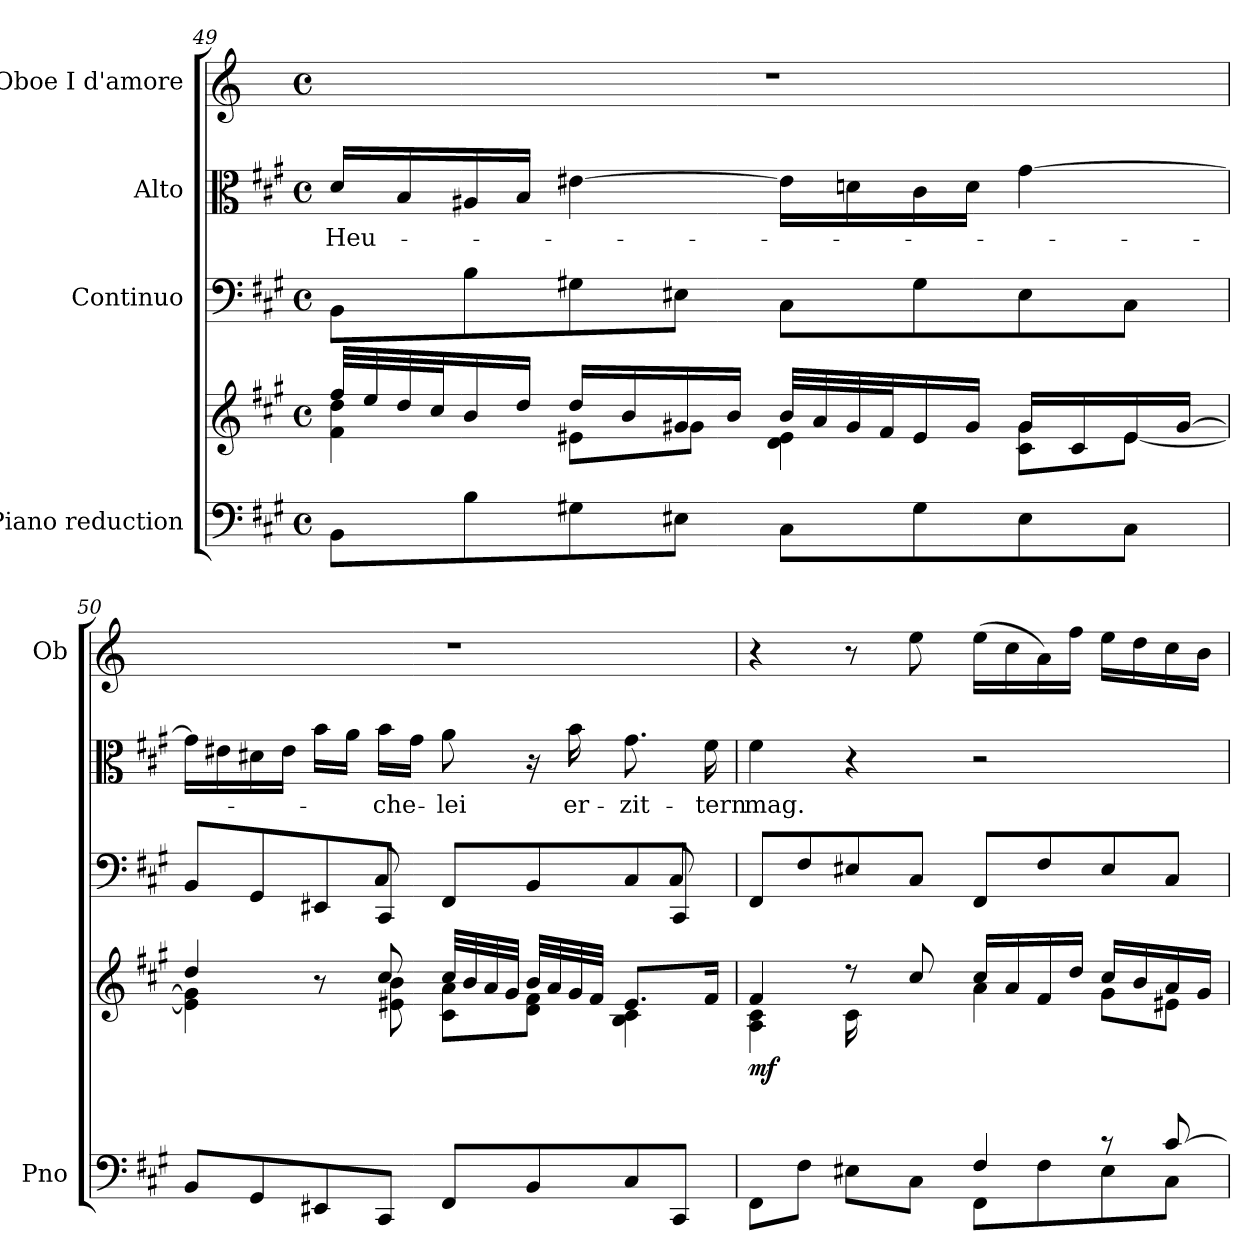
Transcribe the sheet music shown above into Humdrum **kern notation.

**kern	**kern	**dynam	**kern	**kern	**text	**kern	**dynam
*part4	*part4	*part4	*part3	*part2	*part2	*part1	*part1
*staff5	*staff4	*staff4/5	*staff3	*staff2	*staff2	*staff1	*staff1
*I"Piano reduction	*	*	*I"Continuo	*I"Alto	*	*I"Oboe I d'amore	*
*I'Pno	*	*	*	*	*	*I'Ob	*
*clefF4	*clefG2	*	*clefF4	*clefC3	*	*clefG2	*
*	*	*	*	*	*	*ITrd2c3	*
*k[f#c#g#]	*k[f#c#g#]	*	*k[f#c#g#]	*k[f#c#g#]	*	*k[f#c#g#]	*
*M4/4	*M4/4	*	*M4/4	*M4/4	*	*M4/4	*
*met(c)	*met(c)	*	*met(c)	*met(c)	*	*met(c)	*
=49	=49	=49	=49	=49	=49	=49	=49
*	*^	*	*	*	*	*	*
!	!	!	!	!	!	!LO:LY:b	!	!
8BB\L	32ff#/LLL	4f#\ 4dd\	.	8BB\L	16d/LL	Heu-	1r	.
.	32ee/	.	.	.	.	.	.	.
.	32dd/	.	.	.	16B/	.	.	.
.	32cc#/J	.	.	.	.	.	.	.
8B\	16b/	.	.	8B\	16A#X/	.	.	.
.	16dd/JJ	.	.	.	16B/JJ	.	.	.
8G#X\	16dd/LL	8e#X\L	.	8G#X\	[4e#X\	.	.	.
.	16b/	.	.	.	.	.	.	.
8E#X\J	16g#X/	8g#\J	.	8E#X\J	.	.	.	.
.	16b/JJ	.	.	.	.	.	.	.
8C#\L	32b/LLL	4d\ 4e#\	.	8C#\L	16e#\LL]	.	.	.
.	32a/	.	.	.	.	.	.	.
.	32g#/	.	.	.	16dn\	.	.	.
.	32f#/J	.	.	.	.	.	.	.
8G#\	16e#/	.	.	8G#\	16c#\	.	.	.
.	16g#/JJ	.	.	.	16d\JJ	.	.	.
8E#\	16g#/LL	8c#\ 8g#\L	.	8E#\	[4g#\	.	.	.
.	16c#/	.	.	.	.	.	.	.
8C#\J	16e#/	[8e#\J	.	8C#\J	.	.	.	.
.	[16g#/JJ	.	.	.	.	.	.	.
!!LO:LB:g=z
=50	=50	=50	=50	=50	=50	=50	=50	=50
*	*	*	*	*^	*	*	*	*
8BB/L	4dd/	4e#\] 4g#\]	.	8BB/L	4.ryy	16g#\LL]	.	1r	.
.	.	.	.	.	.	16e#X\	.	.	.
8GG#/	.	.	.	8GG#/	.	16d#X\	.	.	.
.	.	.	.	.	.	16e#\JJ	.	.	.
8EE#X/	8r	8ryy	.	8EE#X/	.	16b\LL	.	.	.
.	.	.	.	.	.	16a\JJ	.	.	.
!	!	!	!	!	!	!	!LO:LY:b	!	!
8CC#/J	8cc#/	8e#X\ 8b\	.	8CC#/J	8C#!/	16b\LL	-che-	.	.
.	.	.	.	.	.	16g#\JJ	.	.	.
!	!	!	!	!	!	!	!LO:LY:b	!	!
8FF#/L	32cc#/LLL	8c#\ 8a\L	.	8FF#/L	4.ryy	8a\	-lei	.	.
.	32b/	.	.	.	.	.	.	.	.
.	32a/	.	.	.	.	.	.	.	.
.	32g#/JJJ	.	.	.	.	.	.	.	.
8BB/	32b/LLL	8d\ 8f#\J	.	8BB/	.	16r	.	.	.
.	32a/	.	.	.	.	.	.	.	.
!	!	!	!	!	!	!	!LO:LY:b	!	!
.	32g#/	.	.	.	.	16b\	er-	.	.
.	32f#/JJJ	.	.	.	.	.	.	.	.
!	!	!	!	!	!	!	!LO:LY:b	!	!
8C#/	8.e#/L	4B\ 4c#\	.	8C#/	.	8.g#\	-zit-	.	.
8CC#/J	.	.	.	8CC#/J	8C#!/	.	.	.	.
!	!	!	!	!	!	!	!LO:LY:b	!	!
.	16f#/Jk	.	.	.	.	16f#\	-tern	.	.
*	*	*	*	*v	*v	*	*	*	*
=51	=51	=51	=51	=51	=51	=51	=51	=51
*^	*	*^	*	*	*	*	*	*
!	!	!	!	!	!LO:DY:b	!	!	!LO:LY:b	!	!
4ryy	8FF#\L	4f#/	4A\ 4c#\	4ryy	mf	8FF#/L	4f#\	mag.	4r	.
.	8F#\J	.	.	.	.	8F#/	.	.	.	.
16ryy	8E#X\L	8r	4ryy	16c#\LL	.	8E#X/	4r	.	8r	.
16B/	.	.	.	2ryy	.	.	.	.	.	.
!	!	!	!	!	!	!	!	!	!	!LO:DY:b
16A/	8C#\J	8cc#/	.	.	.	8C#/J	.	.	8cc#\	other-dynamics
16G#/JJ	.	.	.	.	.	.	.	.	.	.
4F#/	8FF#\L	16cc#/LL	4a\	.	.	8FF#/L	2r	.	(16cc#\LL	.
.	.	16a/	.	.	.	.	.	.	16a\	.
.	8F#\	16f#/	.	.	.	8F#/	.	.	16f#\)	.
.	.	16dd/JJ	.	.	.	.	.	.	16dd\JJ	.
8r	8E#\	16cc#/LL	8g#\L	.	.	8E#/	.	.	16cc#\LL	.
.	.	16b/	.	8.ryy	.	.	.	.	16b\	.
[8c#/	8C#\J	16a/	8e#X\J	.	.	8C#/J	.	.	16a\	.
.	.	16g#/JJ	.	.	.	.	.	.	16g#\JJ	.
*v	*v	*	*	*	*	*	*	*	*	*
*	*v	*v	*v	*	*	*	*	*	*
=	=	=	=	=	=	=	=
*-	*-	*-	*-	*-	*-	*-	*-
